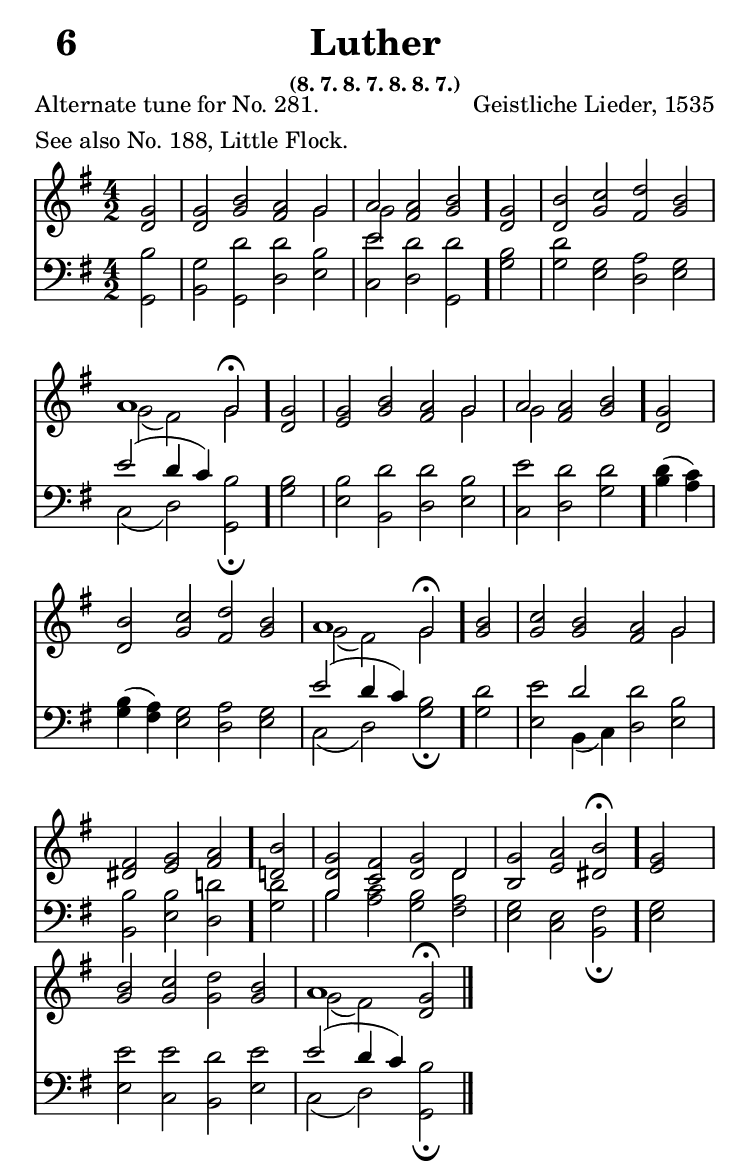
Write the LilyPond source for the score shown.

\include "common/global.ily"
\paper {
  \include "common/paper-additional.ily"
  ragged-last-bottom = ##t
  ragged-last = ##t
  % shrink space before markup verses to fit next hymn on same page
  score-markup-spacing.padding = #1.8
  score-markup-spacing.basic-distance = #1.8
}

\header{
  hymnnumber = "6"
  tunename = "Luther"
  meter = "8. 7. 8. 7. 8. 8. 7."
  composer = "Geistliche Lieder, 1535"
  alternate = \markup { \column {
    "Alternate tune for No. 281."
    "See also No. 188, Little Flock."
  } }
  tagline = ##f
}

ta = { \tempo 2=69 }
tb = { \tempo 4=69 }

global = {
  \include "common/overrides.ily"
  \override Staff.TimeSignature.style = #'numbered
  \time 4/2 % original does not specify time signature
  \override Score.MetronomeMark.transparent = ##t % hide all fermata changes too % original shows tempo
  \ta
  \key g \major
  \partial 2
  \autoBeamOff
}

notesSoprano = {
\global
\relative c'' {

  g2 | g b a g | a a b \bar "." % original has \bar "||" or some such
  g2 | b c d b | a1 \tb g2^\fermata \ta \bar "."
  g2 | g b a g | a a b \bar "."
  g2 | b c d b | a1 \tb g2^\fermata \ta \bar "."
  b2 | c b a g | fis g a \bar "."
  b | g fis g d | g a \tb b^\fermata \ta \bar "."
  g2 | b c d b | a1 g2^\fermata \bar "|."

}
}

notesAlto = {
\global
\relative e' {

  d2 | d g fis g | g fis g
  d2 | d g fis g | g( fis) g
  d2 | e g fis g | g fis g
  d2 | d g fis g | g( fis) g
  g2 | g g fis g | dis e fis
  d2 | d c d d | b e dis
  e | g g g g | g( fis) d

}
}

notesTenor = {
\global
\relative a {

  b2 | g d' d b | e d d
  b | d g, a g | e'( d4 c) b2
  b2 | b d d b | e d d
  d4( c) | b4( a) g2 a g | e'( d4 c) b2
  d2 | e d d b | b b d!
  d2 | b c b a | g e fis
  g2 | e' e d e | e( d4 c) b2

}
}

notesBass = {
\global
\relative f, {

  g2 | b g d' e | c d g,
  g'2 | g e d e | c( d) g,_\fermata
  g'2 | e b d e | c d g
  b4( a) | g( fis) e2 d e | c( d) g_\fermata
  g2 | e b4( c) d2 e | b e d
  g2 | b a g fis | e c b_\fermata
  e2 | e c b e | c( d) g,_\fermata

}
}

\score {
  \context ChoirStaff <<
    \context Staff = upper <<
      \set Staff.autoBeaming = ##f
      \set ChoirStaff.systemStartDelimiter = #'SystemStartBar
      \set ChoirStaff.printPartCombineTexts = ##f
      \partcombine #'(2 . 11) \notesSoprano \notesAlto
    >>
    \context Staff = men <<
      \set Staff.autoBeaming = ##f
      \clef bass
      \set ChoirStaff.printPartCombineTexts = ##f
      \partcombine #'(2 . 11) \notesTenor \notesBass
    >>
  >>
  \layout {
    \include "common/layout.ily"
  }
  #(cond ((ly:get-option 'eog-midi-permitted) #{ \midi{
    \include "common/midi.ily"
  } #}))
}

\version "2.19.49"  % necessary for upgrading to future LilyPond versions.

% vi:set et ts=2 sw=2 ai nocindent syntax=lilypond:
